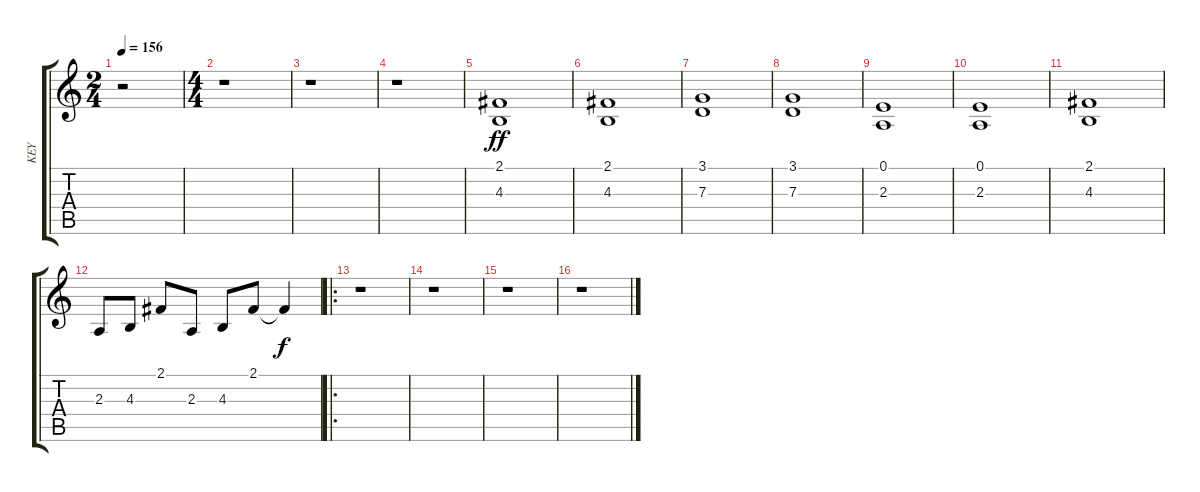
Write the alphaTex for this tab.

\track ("KEY" "KEY") {instrument stringensemble1}
\staff {score tabs}
\tuning (E4 B3 G3 D3 A2 E2) {hide}
\ts (2 4)
\tempo 156
\clef g2
\ks c
r.2{dy ff instrument stringensemble1} |
\ts (4 4)
r.1 |
r.1 |
r.1 |
(2.1 4.3).1 |
(2.1 4.3).1 |
(3.1 7.3).1 |
(3.1 7.3).1 |
(0.1 2.3).1 |
(0.1 2.3).1 |
(2.1 4.3).1 |
2.3.8 4.3.8 2.1.8 2.3.8 4.3.8 2.1.8 2.1{t}.4{dy f} |
\ro
r.1 |
r.1 |
r.1 |
r.1
